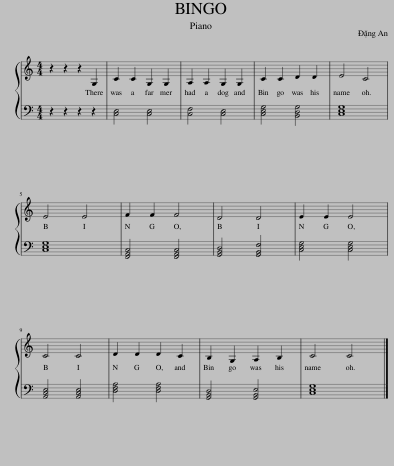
X:1
%%score { 1 | 2 }
L:1/8
M:4/4
I:linebreak $
K:C
V:1 treble
V:2 bass
V:1
 z2 z2 z2 G,2 | C2 C2 G,2 G,2 | A,2 A,2 G,2 G,2 | C2 C2 D2 D2 | E4 C4 |$ %5
 E4 E4 | F2 F2 F4 | D4 D4 | E2 E2 E4 |$ C4 C4 | %10
 D2 D2 D2 C2 | B,2 G,2 A,2 B,2 | C4 C4 |] %13
V:2
 z2 z2 z2 z2 | [C,E,]4 [C,E,]4 | [C,F,]4 [C,E,]4 | [C,E,G,]4 [B,,D,G,]4 | [C,E,G,]8 |$ %5
 [C,E,G,]8 | [F,,A,,C,]4 [F,,A,,C,]4 | [G,,B,,D,]4 [G,,B,,F,]4 | [C,E,G,]4 [C,E,G,]4 |$ [A,,C,E,]4 [A,,C,E,]4 | %10
 [D,F,A,]4 [D,F,A,]4 | [G,,B,,D,]4 [G,,B,,E,]4 | [C,E,G,]8 |] %13
